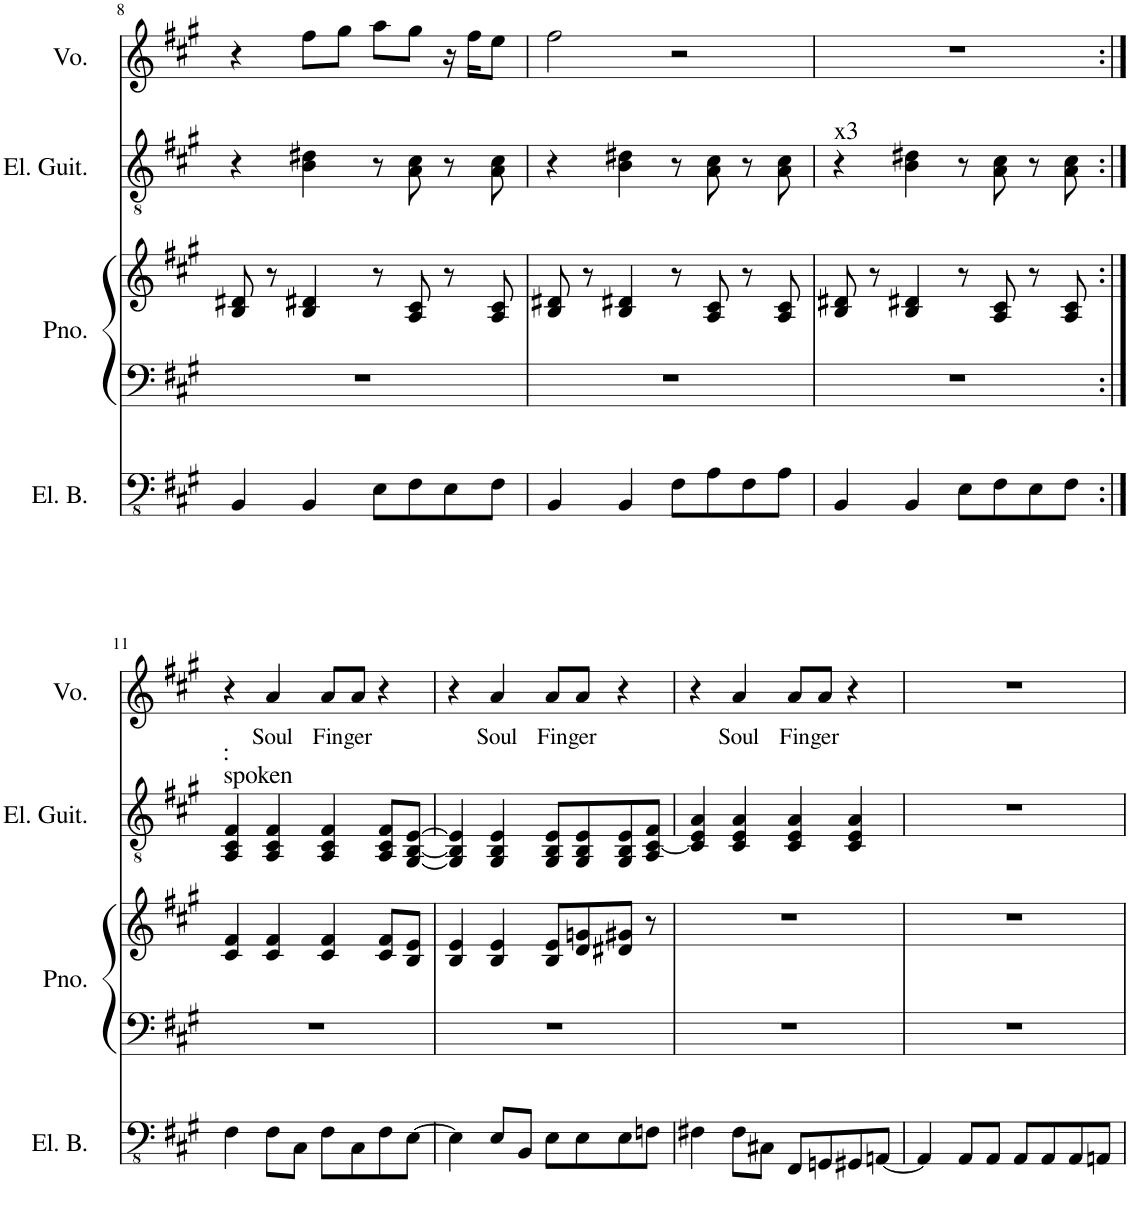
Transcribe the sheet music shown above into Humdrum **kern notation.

**kern	**kern	**kern	**kern	**harte	**kern	**text
*part4	*part3	*part3	*part2	*part2	*part1	*part1
*staff5	*staff4	*staff3	*staff2	*	*staff1	*staff1
*I"Electric Bass	*I"Piano	*	*I"Electric Guitar	*	*I"Voice	*
*I'El. B.	*I'Pno.	*	*I'El. Guit.	*	*I'Vo.	*
!!LO:PB:g=z
*clefFv4	*clefF4	*clefG2	*clefGv2	*	*clefG2	*
*k[f#c#g#]	*k[f#c#g#]	*k[f#c#g#]	*k[f#c#g#]	*	*k[f#c#g#]	*
*M4/4	*M4/4	*M4/4	*M4/4	*	*M4/4	*
=8	=8	=8	=8	=8	=8	=8
4BBB/	1r	8B/ 8d#X/	4r	.	4r	.
.	.	8r	.	.	.	.
4BBB/	.	4B/ 4d#X/	4B\ 4d#X\	.	8ff#\L	.
.	.	.	.	.	8gg#\J	.
8EE\L	.	8r	8r	.	8aa\L	.
8FF#\	.	8A/ 8c#/	8A\ 8c#\	.	8gg#\J	.
8EE\	.	8r	8r	.	16r	.
.	.	.	.	.	16ff#\KL	.
8FF#\J	.	8A/ 8c#/	8A\ 8c#\	.	8ee\J	.
=9	=9	=9	=9	=9	=9	=9
4BBB/	1r	8B/ 8d#X/	4r	.	2ff#\	.
.	.	8r	.	.	.	.
4BBB/	.	4B/ 4d#X/	4B\ 4d#X\	.	.	.
8FF#\L	.	8r	8r	.	2r	.
8AA\	.	8A/ 8c#/	8A\ 8c#\	.	.	.
8FF#\	.	8r	8r	.	.	.
8AA\J	.	8A/ 8c#/	8A\ 8c#\	.	.	.
=10	=10	=10	=10	=10	=10	=10
!	!	!	!	!LO:H:kt=x3	!	!
4BBB/	1r	8B/ 8d#X/	4r	N	1r	.
.	.	8r	.	.	.	.
4BBB/	.	4B/ 4d#X/	4B\ 4d#X\	.	.	.
8EE\L	.	8r	8r	.	.	.
8FF#\	.	8A/ 8c#/	8A\ 8c#\	.	.	.
8EE\	.	8r	8r	.	.	.
8FF#\J	.	8A/ 8c#/	8A\ 8c#\	.	.	.
!!LO:LB:g=z
=11:|!	=11:|!	=11:|!	=11:|!	=11:|!	=11:|!	=11:|!
!	!	!	!	!LO:H:n=1:kt=spoken	!	!
!	!	!	!	!LO:H:n=2:kt=:	!	!
4FF#\	1r	4c#/ 4f#/	4AA/ 4C#/ 4F#/	N N	4r	.
!	!	!	!	!	!	!LO:LY:b
8FF#\L	.	4c#/ 4f#/	4AA/ 4C#/ 4F#/	.	4a/	Soul
8CC#\J	.	.	.	.	.	.
!	!	!	!	!	!	!LO:LY:b
8FF#\L	.	4c#/ 4f#/	4AA/ 4C#/ 4F#/	.	8a/L	Fin-
!	!	!	!	!	!	!LO:LY:b
8CC#\	.	.	.	.	8a/J	-ger
8FF#\	.	8c#/ 8f#/L	8AA/ 8C#/ 8F#/L	.	4r	.
[8EE\J	.	8B/ 8e/J	[8GG#/ [8BB/ [8E/J	.	.	.
=12	=12	=12	=12	=12	=12	=12
4EE\]	1r	4B/ 4e/	4GG#/] 4BB/] 4E/]	.	4r	.
!	!	!	!	!	!	!LO:LY:b
8EE/L	.	4B/ 4e/	4GG#/ 4BB/ 4E/	.	4a/	Soul
8BBB/J	.	.	.	.	.	.
!	!	!	!	!	!	!LO:LY:b
8EE\L	.	8B/ 8e/L	8GG#/ 8BB/ 8E/L	.	8a/L	Fin-
!	!	!	!	!	!	!LO:LY:b
8EE\	.	8d/ 8gn/	8GG#/ 8BB/ 8E/	.	8a/J	-ger
8EE\	.	8d#X/ 8g#X/J	8GG#/ 8BB/ 8E/	.	4r	.
8FFn\J	.	8r	8AA/ [8C#/ 8F#/J	.	.	.
=13	=13	=13	=13	=13	=13	=13
4FF#X\	1r	1r	4C#/] 4E/ 4A/	.	4r	.
!	!	!	!	!	!	!LO:LY:b
8FF#\L	.	.	4C#/ 4E/ 4A/	.	4a/	Soul
8CC#X\J	.	.	.	.	.	.
!	!	!	!	!	!	!LO:LY:b
8FFF#/L	.	.	4C#/ 4E/ 4A/	.	8a/L	Fin-
!	!	!	!	!	!	!LO:LY:b
8GGGn/	.	.	.	.	8a/J	-ger
8GGG#X/	.	.	4C#/ 4E/ 4A/	.	4r	.
[8AAAn/J	.	.	.	.	.	.
=14	=14	=14	=14	=14	=14	=14
4AAA/]	1r	1r	1r	.	1r	.
8AAA/L	.	.	.	.	.	.
8AAA/J	.	.	.	.	.	.
8AAA/L	.	.	.	.	.	.
8AAA/	.	.	.	.	.	.
8AAA/	.	.	.	.	.	.
8AAAn/J	.	.	.	.	.	.
=	=	=	=	=	=	=
*-	*-	*-	*-	*-	*-	*-
